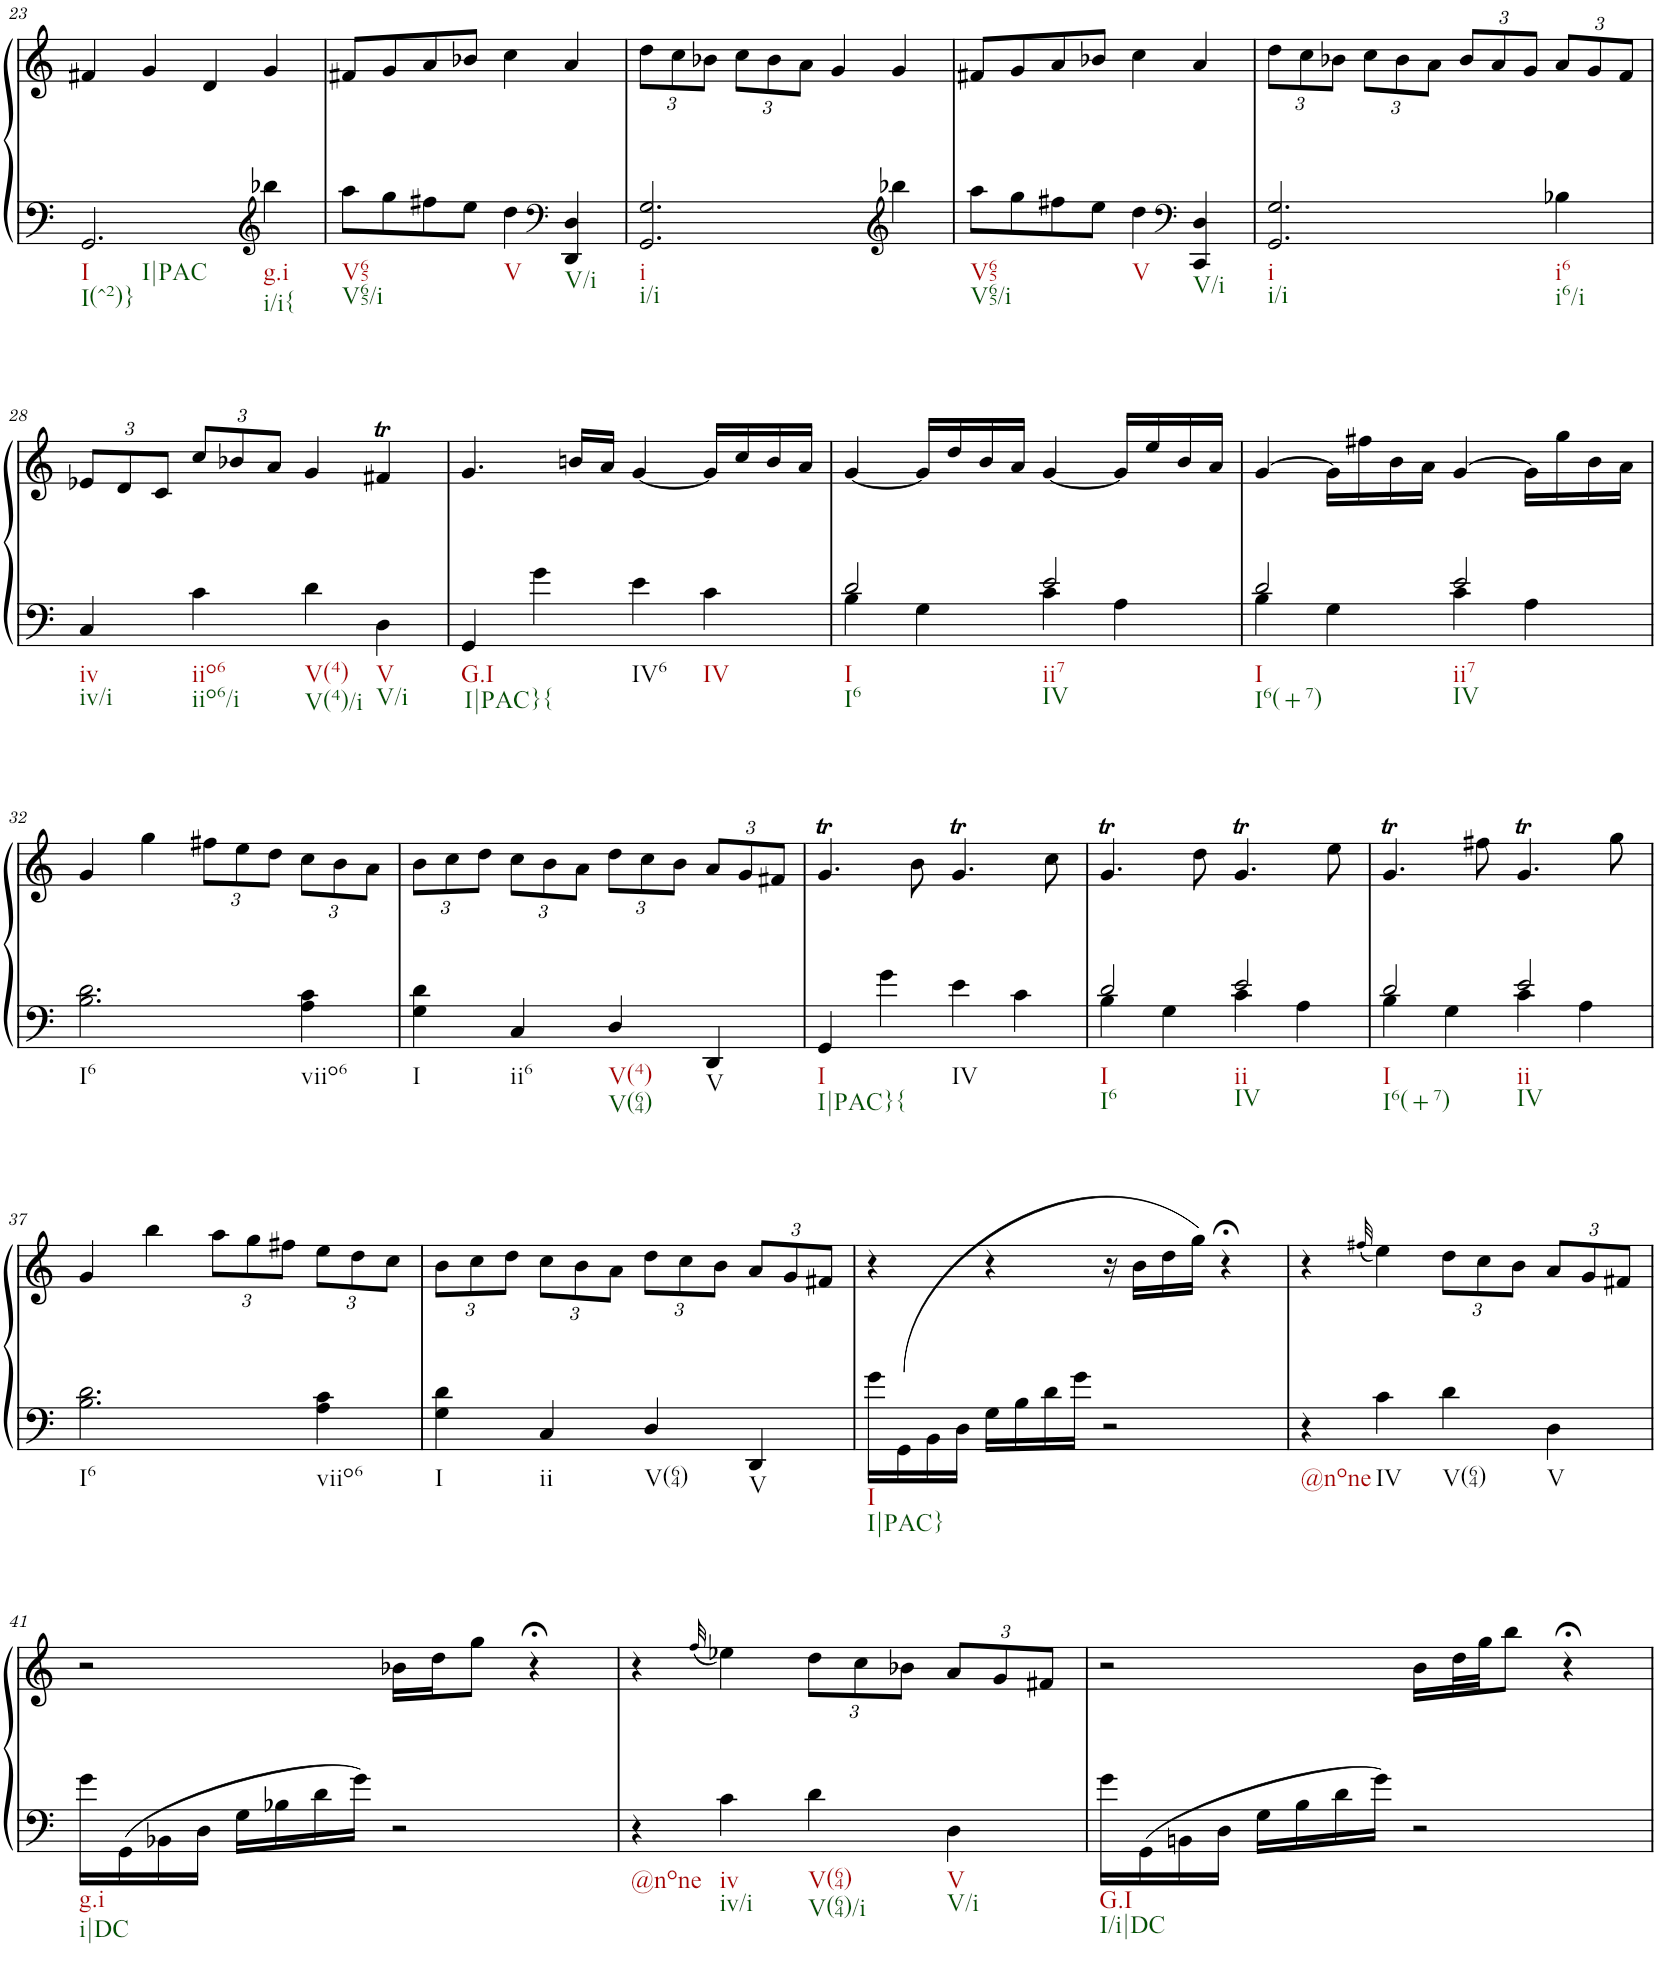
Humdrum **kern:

**kern	**kern
*part1	*part1
*staff2	*staff1
*I"Piano	*
*I'Pno.	*
!!LO:PB:g=z
*clefF4	*clefG2
*k[]	*k[]
*M2/2	*M2/2
*met(c|)	*met(c|)
=23	=23
!LO:TX:b:t=I	!
!LO:TX:b:t=I(^2)}	!
!LO:TX:b:t=I|PAC	!
2.GG/	4f#X/
.	4g/
.	4d/
*clefG2	*
!LO:TX:b:t=g.i	!
!LO:TX:b:t=i/i{	!
4bb-X\	4g/
=24	=24
!LO:TX:b:t=V65	!
!LO:TX:b:t=V65/i	!
8aa\L	8f#X/L
8gg\	8g/
8ff#X\	8a/
8ee\J	8b-X/J
!LO:TX:b:t=V	!
4dd\	4cc\
*clefF4	*
!LO:TX:b:t=V/i	!
4DD/ 4D/	4a/
=25	=25
*	*Xbrackettup
!LO:TX:b:t=i	!
!LO:TX:b:t=i/i	!
2.GG/ 2.G/	12dd\L
.	12cc\
.	12b-X\J
.	12cc\L
.	12b-\
.	12a\J
.	4g/
*clefG2	*
4bb-X\	4g/
=26	=26
!LO:TX:b:t=V65	!
!LO:TX:b:t=V65/i	!
8aa\L	8f#X/L
8gg\	8g/
8ff#X\	8a/
8ee\J	8b-X/J
!LO:TX:b:t=V	!
4dd\	4cc\
*clefF4	*
!LO:TX:b:t=V/i	!
4CC/ 4D/	4a/
=27	=27
!LO:TX:b:t=i	!
!LO:TX:b:t=i/i	!
2.GG/ 2.G/	12dd\L
.	12cc\
.	12b-X\J
.	12cc\L
.	12b-\
.	12a\J
.	12b-/L
.	12a/
.	12g/J
!LO:TX:b:t=i6	!
!LO:TX:b:t=i6/i	!
4B-X\	12a/L
.	12g/
.	12f/J
!!LO:LB:g=z
=28	=28
!LO:TX:b:t=iv	!
!LO:TX:b:t=iv/i	!
4C/	12e-X/L
.	12d/
.	12c/J
!LO:TX:b:t=iio6	!
!LO:TX:b:t=iio6/i	!
4c\	12cc/L
.	12b-X/
.	12a/J
!LO:TX:b:t=V(4)	!
!LO:TX:b:t=V(4)/i	!
4d\	4g/
!LO:TX:b:t=V	!
!LO:TX:b:t=V/i	!
4D\	4f#Xt/
=29	=29
!LO:TX:b:t=G.I	!
!LO:TX:b:t=I|PAC}{	!
4GG/	4.g/
4g\	.
.	16bn/LL
.	16a/JJ
!LO:TX:b:t=IV6	!
4e\	[4g/
!LO:TX:b:t=IV	!
4c\	16g/LL]
.	16cc/
.	16b/
.	16a/JJ
=30	=30
*^	*
!LO:TX:b:t=I	!	!
!LO:TX:b:t=I6	!	!
2d/	4B\	[4g/
.	4G\	16g/LL]
.	.	16dd/
.	.	16b/
.	.	16a/JJ
!LO:TX:b:t=ii7	!	!
!LO:TX:b:t=IV	!	!
2e/	4c\	[4g/
.	4A\	16g/LL]
.	.	16ee/
.	.	16b/
.	.	16a/JJ
=31	=31	=31
!LO:TX:b:t=I	!	!
!LO:TX:b:t=I6(+7)	!	!
2d/	4B\	[4g/
.	4G\	16g\LL]
.	.	16ff#X\
.	.	16b\
.	.	16a\JJ
!LO:TX:b:t=ii7	!	!
!LO:TX:b:t=IV	!	!
2e/	4c\	[4g/
.	4A\	16g\LL]
.	.	16gg\
.	.	16b\
.	.	16a\JJ
*v	*v	*
!!LO:LB:g=z
=32	=32
!LO:TX:b:t=I6	!
2.B\ 2.d\	4g/
.	4gg\
.	12ff#X\L
.	12ee\
.	12dd\J
!LO:TX:b:t=viio6	!
4A\ 4c\	12cc\L
.	12b\
.	12a\J
=33	=33
!LO:TX:b:t=I	!
4G\ 4d\	12b\L
.	12cc\
.	12dd\J
!LO:TX:b:t=ii6	!
4C/	12cc\L
.	12b\
.	12a\J
!LO:TX:b:t=V(4)	!
!LO:TX:b:t=V(64)	!
4D/	12dd\L
.	12cc\
.	12b\J
!LO:TX:b:t=V	!
4DD/	12a/L
.	12g/
.	12f#X/J
=34	=34
!LO:TX:b:t=I	!
!LO:TX:b:t=I|PAC}{	!
4GG/	4.gT/
4g\	.
.	8b\
!LO:TX:b:t=IV	!
4e\	4.gT/
4c\	.
.	8cc\
=35	=35
*^	*
!LO:TX:b:t=I	!	!
!LO:TX:b:t=I6	!	!
2d/	4B\	4.gT/
.	4G\	.
.	.	8dd\
!LO:TX:b:t=ii	!	!
!LO:TX:b:t=IV	!	!
2e/	4c\	4.gT/
.	4A\	.
.	.	8ee\
=36	=36	=36
!LO:TX:b:t=I	!	!
!LO:TX:b:t=I6(+7)	!	!
2d/	4B\	4.gT/
.	4G\	.
.	.	8ff#X\
!LO:TX:b:t=ii	!	!
!LO:TX:b:t=IV	!	!
2e/	4c\	4.gT/
.	4A\	.
.	.	8gg\
*v	*v	*
!!LO:LB:g=z
=37	=37
!LO:TX:b:t=I6	!
2.B\ 2.d\	4g/
.	4bb\
.	12aa\L
.	12gg\
.	12ff#X\J
!LO:TX:b:t=viio6	!
4A\ 4c\	12ee\L
.	12dd\
.	12cc\J
=38	=38
!LO:TX:b:t=I	!
4G\ 4d\	12b\L
.	12cc\
.	12dd\J
!LO:TX:b:t=ii	!
4C/	12cc\L
.	12b\
.	12a\J
!LO:TX:b:t=V(64)	!
4D/	12dd\L
.	12cc\
.	12b\J
!LO:TX:b:t=V	!
4DD/	12a/L
.	12g/
.	12f#X/J
=39	=39
!LO:TX:b:t=I	!
!LO:TX:b:t=I|PAC}	!
16g\LL	4r
(16GG\	.
16BB\	.
16D\JJ	.
16G\LL	4r
16B\	.
16d\	.
16g\JJ	.
2r	16r
.	16b\LL
.	16dd\
.	(16gg\JJ
.	4r;<
=40	=40
!LO:TX:b:t=@none	!
4r	4r
.	32qff#X/
!LO:TX:b:t=IV	!
4c\	4ee\)
!LO:TX:b:t=V(64)	!
4d\	12dd\L
.	12cc\
.	12b\J
!LO:TX:b:t=V	!
4D\	12a/L
.	12g/
.	12f#X/J
!!LO:LB:g=z
=41	=41
!LO:TX:b:t=g.i	!
!LO:TX:b:t=i|DC	!
16g\LL	2r
16GG\	.
16BB-X\	.
16D\JJ	.
16G\LL	.
16B-X\	.
16d\	.
16g\JJ	.
2r	16b-X\LL
.	16dd\J
.	8gg\J
.	4r;<
=42	=42
!LO:TX:b:t=@none	!
4r	4r
.	(32qff/
!LO:TX:b:t=iv	!
!LO:TX:b:t=iv/i	!
4c\	4ee-X\)
!LO:TX:b:t=V(64)	!
!LO:TX:b:t=V(64)/i	!
4d\	12dd\L
.	12cc\
.	12b-X\J
!LO:TX:b:t=V	!
!LO:TX:b:t=V/i	!
4D\	12a/L
.	12g/
.	12f#X/J
=43	=43
!LO:TX:b:t=G.I	!
!LO:TX:b:t=I/i|DC	!
16g\LL	2r
16GG\	.
16BBn\	.
16D\JJ	.
16G\LL	.
16B\	.
16d\	.
16g\JJ	.
2r	16b\LL
.	32dd\L
.	32gg\JJ
.	8bb\J
.	4r;<
=	=
*-	*-
